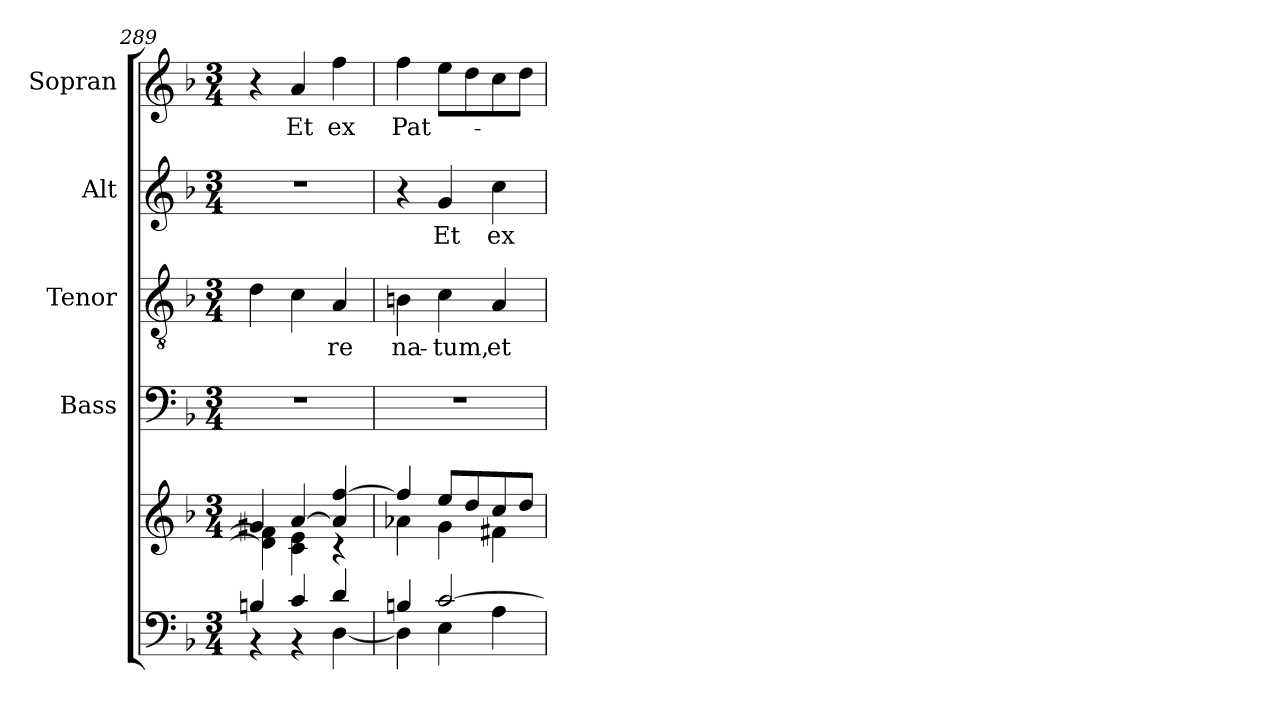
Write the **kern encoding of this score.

**kern	**kern	**kern	**kern	**text	**kern	**text	**kern	**text
*part5	*part5	*part4	*part3	*part3	*part2	*part2	*part1	*part1
*staff6	*staff5	*staff4	*staff3	*staff3	*staff2	*staff2	*staff1	*staff1
*	*	*I"Bass	*I"Tenor	*	*I"Alt	*	*I"Sopran	*
*	*	*I'B.	*I'T.	*	*I'A.	*	*I'S.	*
*clefF4	*clefG2	*clefF4	*clefGv2	*	*clefG2	*	*clefG2	*
*k[b-]	*k[b-]	*k[b-]	*k[b-]	*	*k[b-]	*	*k[b-]	*
*F:	*F:	*F:	*F:	*	*F:	*	*F:	*
*M3/4	*M3/4	*M3/4	*M3/4	*	*M3/4	*	*M3/4	*
=289	=289	=289	=289	=289	=289	=289	=289	=289
*^	*^	*	*	*	*	*	*	*
4Bn/	4rBB	4g#X/	4d\] 4f\]	2.r	4d\	.	2.r	.	4r	.
!	!	!	!	!	!	!	!	!	!	!LO:LY:b
4c/	4rBB	[>4a/	4c\ 4e\	.	4c\	.	.	.	4a/	Et
!	!	!	!	!	!	!LO:LY:b	!	!	!	!LO:LY:b
4d/	[<4D\	4a/] [>4ff/	4rc	.	4A/	-re	.	.	4ff\	ex
=290	=290	=290	=290	=290	=290	=290	=290	=290	=290	=290
!	!	!	!	!	!	!LO:LY:b	!	!	!	!LO:LY:b
4Bn/	4D\]	4ff/]	4a-X\	2.r	4Bn\	na-	4r	.	4ff\	Pat-
!	!	!	!	!	!	!LO:LY:b	!	!LO:LY:b	!	!
[>2c/	4E\	8ee/L	4g\	.	4c\	-tum,	4g/	Et	8ee\L	.
.	.	8dd/	.	.	.	.	.	.	8dd\	.
!	!	!	!	!	!	!LO:LY:b	!	!LO:LY:b	!	!
.	4A\	8cc/	4f#X\	.	4A/	et	4cc\	ex	8cc\	.
.	.	8dd/J	.	.	.	.	.	.	8dd\J	.
*v	*v	*	*	*	*	*	*	*	*	*
*	*v	*v	*	*	*	*	*	*	*
=	=	=	=	=	=	=	=	=
*-	*-	*-	*-	*-	*-	*-	*-	*-
